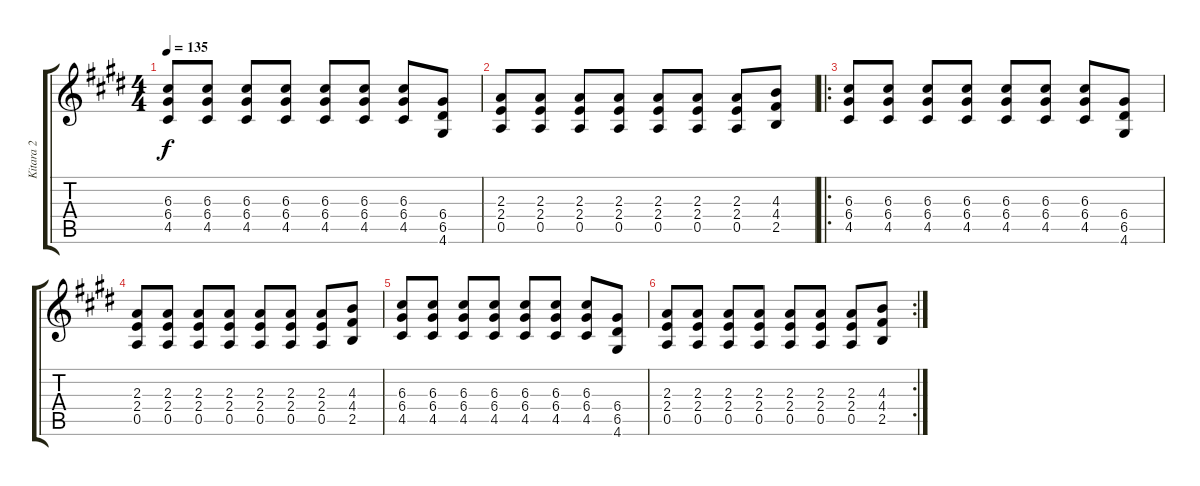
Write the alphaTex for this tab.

\track ("Kitara 2" "Kitara 2") {instrument distortionguitar}
\staff {score tabs}
\tuning (E4 B3 G3 D3 A2 E2) {hide}
\ts (4 4)
\tempo 135
\clef g2
\ks e
(6.3 6.4 4.5).8{dy f} (6.3 6.4 4.5).8 (6.3 6.4 4.5).8 (6.3 6.4 4.5).8 (6.3 6.4 4.5).8 (6.3 6.4 4.5).8 (6.3 6.4 4.5).8 (6.4 6.5 4.6).8 |
(2.3 2.4 0.5).8 (2.3 2.4 0.5).8 (2.3 2.4 0.5).8 (2.3 2.4 0.5).8 (2.3 2.4 0.5).8 (2.3 2.4 0.5).8 (2.3 2.4 0.5).8 (4.3 4.4 2.5).8 |
\ro
(6.3 6.4 4.5).8 (6.3 6.4 4.5).8 (6.3 6.4 4.5).8 (6.3 6.4 4.5).8 (6.3 6.4 4.5).8 (6.3 6.4 4.5).8 (6.3 6.4 4.5).8 (6.4 6.5 4.6).8 |
(2.3 2.4 0.5).8 (2.3 2.4 0.5).8 (2.3 2.4 0.5).8 (2.3 2.4 0.5).8 (2.3 2.4 0.5).8 (2.3 2.4 0.5).8 (2.3 2.4 0.5).8 (4.3 4.4 2.5).8 |
(6.3 6.4 4.5).8 (6.3 6.4 4.5).8 (6.3 6.4 4.5).8 (6.3 6.4 4.5).8 (6.3 6.4 4.5).8 (6.3 6.4 4.5).8 (6.3 6.4 4.5).8 (6.4 6.5 4.6).8 |
\rc 2
(2.3 2.4 0.5).8 (2.3 2.4 0.5).8 (2.3 2.4 0.5).8 (2.3 2.4 0.5).8 (2.3 2.4 0.5).8 (2.3 2.4 0.5).8 (2.3 2.4 0.5).8 (4.3 4.4 2.5).8
